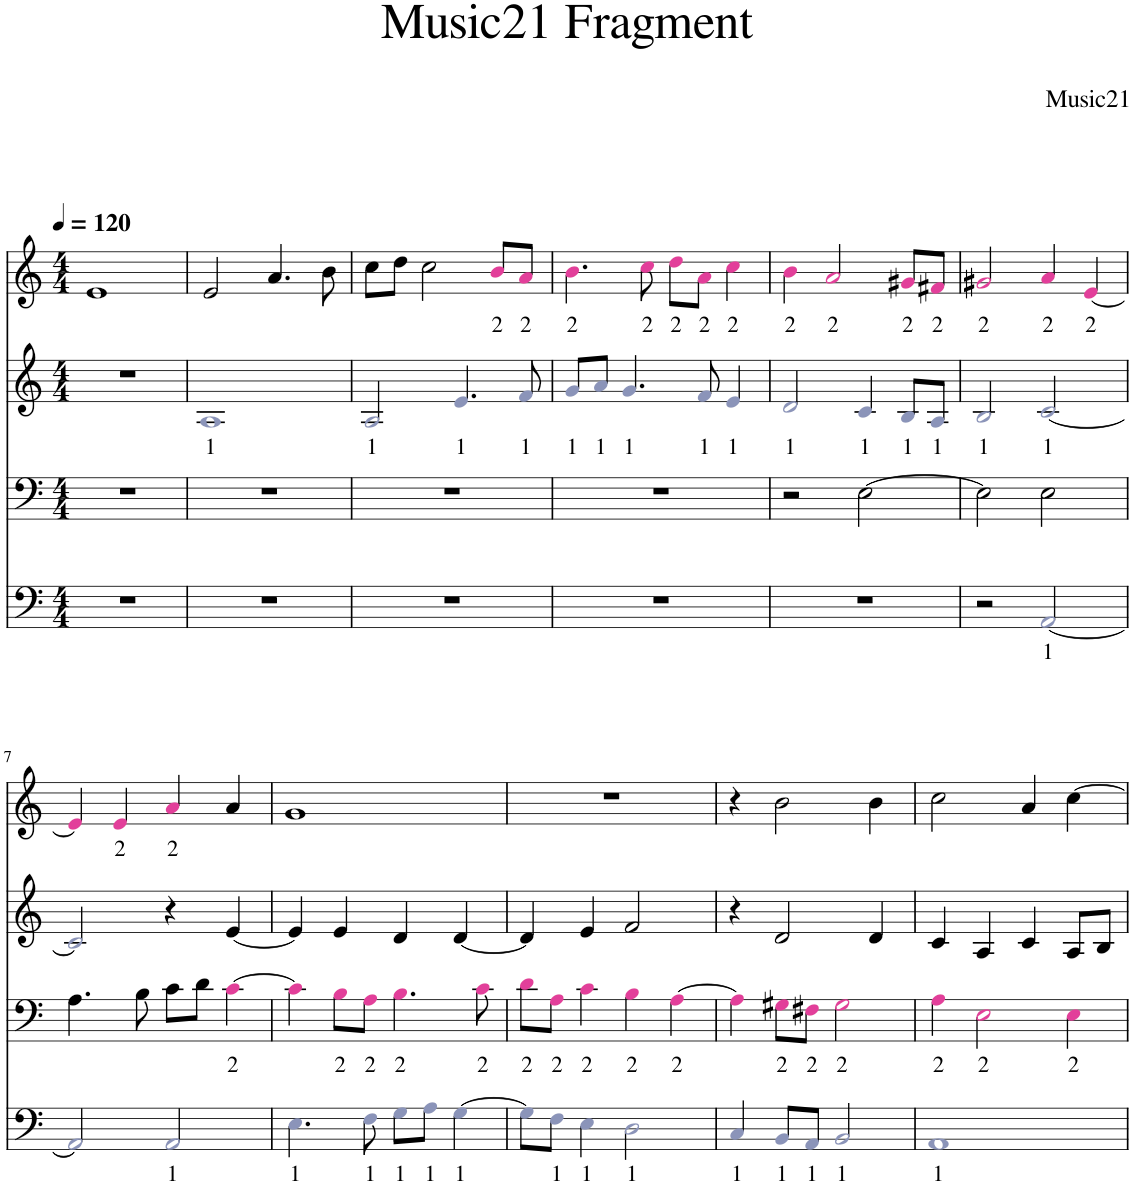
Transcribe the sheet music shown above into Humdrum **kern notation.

**kern	**text	**kern	**text	**kern	**text	**kern	**text
*part4	*part4	*part3	*part3	*part2	*part2	*part1	*part1
*staff4	*staff4	*staff3	*staff3	*staff2	*staff2	*staff1	*staff1
*I"Piano	*	*I"Piano	*	*I"Piano	*	*I"Piano	*
*I'Pno	*	*I'Pno	*	*I'Pno	*	*I'Pno	*
*clefF4	*	*clefF4	*	*clefG2	*	*clefG2	*
*k[]	*	*k[]	*	*k[]	*	*k[]	*
*M4/4	*	*M4/4	*	*M4/4	*	*M4/4	*
*MM120	*	*MM120	*	*MM120	*	*MM120	*
=1	=1	=1	=1	=1	=1	=1	=1
1r	.	1r	.	1r	.	1e	.
=2	=2	=2	=2	=2	=2	=2	=2
!	!	!	!	!	!LO:LY:b	!	!
1r	.	1r	.	1Ai	1	2e/	.
.	.	.	.	.	.	4.a/	.
.	.	.	.	.	.	8b\	.
=3	=3	=3	=3	=3	=3	=3	=3
!	!	!	!	!	!LO:LY:b	!	!
1r	.	1r	.	2Ai/	1	8cc\L	.
.	.	.	.	.	.	8dd\J	.
.	.	.	.	.	.	2cc\	.
!	!	!	!	!	!LO:LY:b	!	!
.	.	.	.	4.ei/	1	.	.
!	!	!	!	!	!	!	!LO:LY:b
.	.	.	.	.	.	8bj/L	2
!	!	!	!	!	!LO:LY:b	!	!LO:LY:b
.	.	.	.	8fi/	1	8aj/J	2
=4	=4	=4	=4	=4	=4	=4	=4
!	!	!	!	!	!LO:LY:b	!	!LO:LY:b
1r	.	1r	.	8gi/L	1	4.bj\	2
!	!	!	!	!	!LO:LY:b	!	!
.	.	.	.	8ai/J	1	.	.
!	!	!	!	!	!LO:LY:b	!	!
.	.	.	.	4.gi/	1	.	.
!	!	!	!	!	!	!	!LO:LY:b
.	.	.	.	.	.	8ccj\	2
!	!	!	!	!	!	!	!LO:LY:b
.	.	.	.	.	.	8ddj\L	2
!	!	!	!	!	!LO:LY:b	!	!LO:LY:b
.	.	.	.	8fi/	1	8aj\J	2
!	!	!	!	!	!LO:LY:b	!	!LO:LY:b
.	.	.	.	4ei/	1	4ccj\	2
=5	=5	=5	=5	=5	=5	=5	=5
!	!	!	!	!	!LO:LY:b	!	!LO:LY:b
1r	.	2r	.	2di/	1	4bj\	2
!	!	!	!	!	!	!	!LO:LY:b
.	.	.	.	.	.	2aj/	2
!	!	!	!	!	!LO:LY:b	!	!
.	.	[2E\	.	4ci/	1	.	.
!	!	!	!	!	!LO:LY:b	!	!LO:LY:b
.	.	.	.	8Bi/L	1	8g#Xj/L	2
!	!	!	!	!	!LO:LY:b	!	!LO:LY:b
.	.	.	.	8Ai/J	1	8f#Xj/J	2
=6	=6	=6	=6	=6	=6	=6	=6
!	!	!	!	!	!LO:LY:b	!	!LO:LY:b
2r	.	2E\]	.	2Bi/	1	2g#Xj/	2
!	!LO:LY:b	!	!	!	!LO:LY:b	!	!LO:LY:b
[2AAi/	1	2E\	.	[2ci/	1	4aj/	2
!	!	!	!	!	!	!	!LO:LY:b
.	.	.	.	.	.	[4ej/	2
!!LO:LB:g=z
=7	=7	=7	=7	=7	=7	=7	=7
2AAi/]	.	4.A\	.	2ci/]	.	4ej/]	.
!	!	!	!	!	!	!	!LO:LY:b
.	.	.	.	.	.	4ej/	2
.	.	8B\	.	.	.	.	.
!	!LO:LY:b	!	!	!	!	!	!LO:LY:b
2AAi/	1	8c\L	.	4r	.	4aj/	2
.	.	8d\J	.	.	.	.	.
!	!	!	!LO:LY:b	!	!	!	!
.	.	[4cj\	2	[4e/	.	4a/	.
=8	=8	=8	=8	=8	=8	=8	=8
!	!LO:LY:b	!	!	!	!	!	!
4.Ei\	1	4cj\]	.	4e/]	.	1g	.
!	!	!	!LO:LY:b	!	!	!	!
.	.	8Bj\L	2	4e/	.	.	.
!	!LO:LY:b	!	!LO:LY:b	!	!	!	!
8Fi\	1	8Aj\J	2	.	.	.	.
!	!LO:LY:b	!	!LO:LY:b	!	!	!	!
8Gi\L	1	4.Bj\	2	4d/	.	.	.
!	!LO:LY:b	!	!	!	!	!	!
8Ai\J	1	.	.	.	.	.	.
!	!LO:LY:b	!	!	!	!	!	!
[4Gi\	1	.	.	[4d/	.	.	.
!	!	!	!LO:LY:b	!	!	!	!
.	.	8cj\	2	.	.	.	.
=9	=9	=9	=9	=9	=9	=9	=9
!	!	!	!LO:LY:b	!	!	!	!
8Gi\L]	.	8dj\L	2	4d/]	.	1r	.
!	!LO:LY:b	!	!LO:LY:b	!	!	!	!
8Fi\J	1	8Aj\J	2	.	.	.	.
!	!LO:LY:b	!	!LO:LY:b	!	!	!	!
4Ei\	1	4cj\	2	4e/	.	.	.
!	!LO:LY:b	!	!LO:LY:b	!	!	!	!
2Di\	1	4Bj\	2	2f/	.	.	.
!	!	!	!LO:LY:b	!	!	!	!
.	.	[4Aj\	2	.	.	.	.
=10	=10	=10	=10	=10	=10	=10	=10
!	!LO:LY:b	!	!	!	!	!	!
4Ci/	1	4Aj\]	.	4r	.	4r	.
!	!LO:LY:b	!	!LO:LY:b	!	!	!	!
8BBi/L	1	8G#Xj\L	2	2d/	.	2b\	.
!	!LO:LY:b	!	!LO:LY:b	!	!	!	!
8AAi/J	1	8F#Xj\J	2	.	.	.	.
!	!LO:LY:b	!	!LO:LY:b	!	!	!	!
2BBi/	1	2G#j\	2	.	.	.	.
.	.	.	.	4d/	.	4b\	.
=11	=11	=11	=11	=11	=11	=11	=11
!	!LO:LY:b	!	!LO:LY:b	!	!	!	!
1AAi	1	4Aj\	2	4c/	.	2cc\	.
!	!	!	!LO:LY:b	!	!	!	!
.	.	2Ej\	2	4A/	.	.	.
.	.	.	.	4c/	.	4a/	.
!	!	!	!LO:LY:b	!	!	!	!
.	.	4Ej\	2	8A/L	.	[4cc\	.
.	.	.	.	8B/J	.	.	.
=	=	=	=	=	=	=	=
*-	*-	*-	*-	*-	*-	*-	*-
